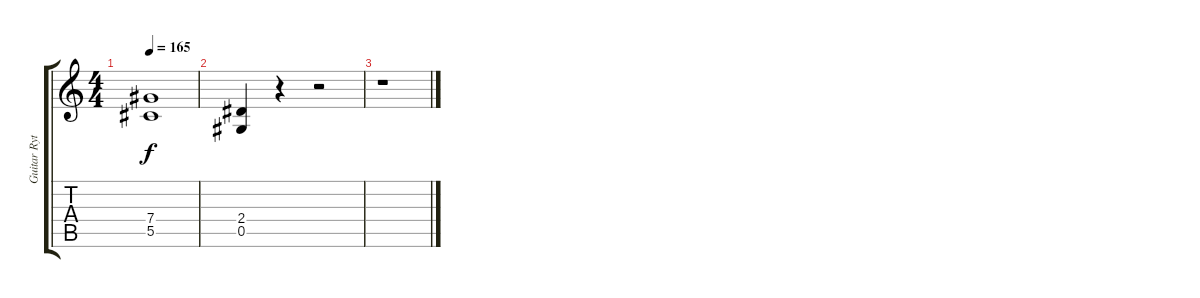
\track ("Guitar Rythme" "Guitar Ryt") {instrument distortionguitar}
\staff {score tabs}
\tuning (Eb4 Bb3 Gb3 Db3 Ab2 Eb2) {hide}
\ts (4 4)
\tempo 165
\clef g2
\ks c
(7.4{t} 5.5{t}).1{dy f} |
(2.4 0.5).4 r.4 r.2 |
r.1
